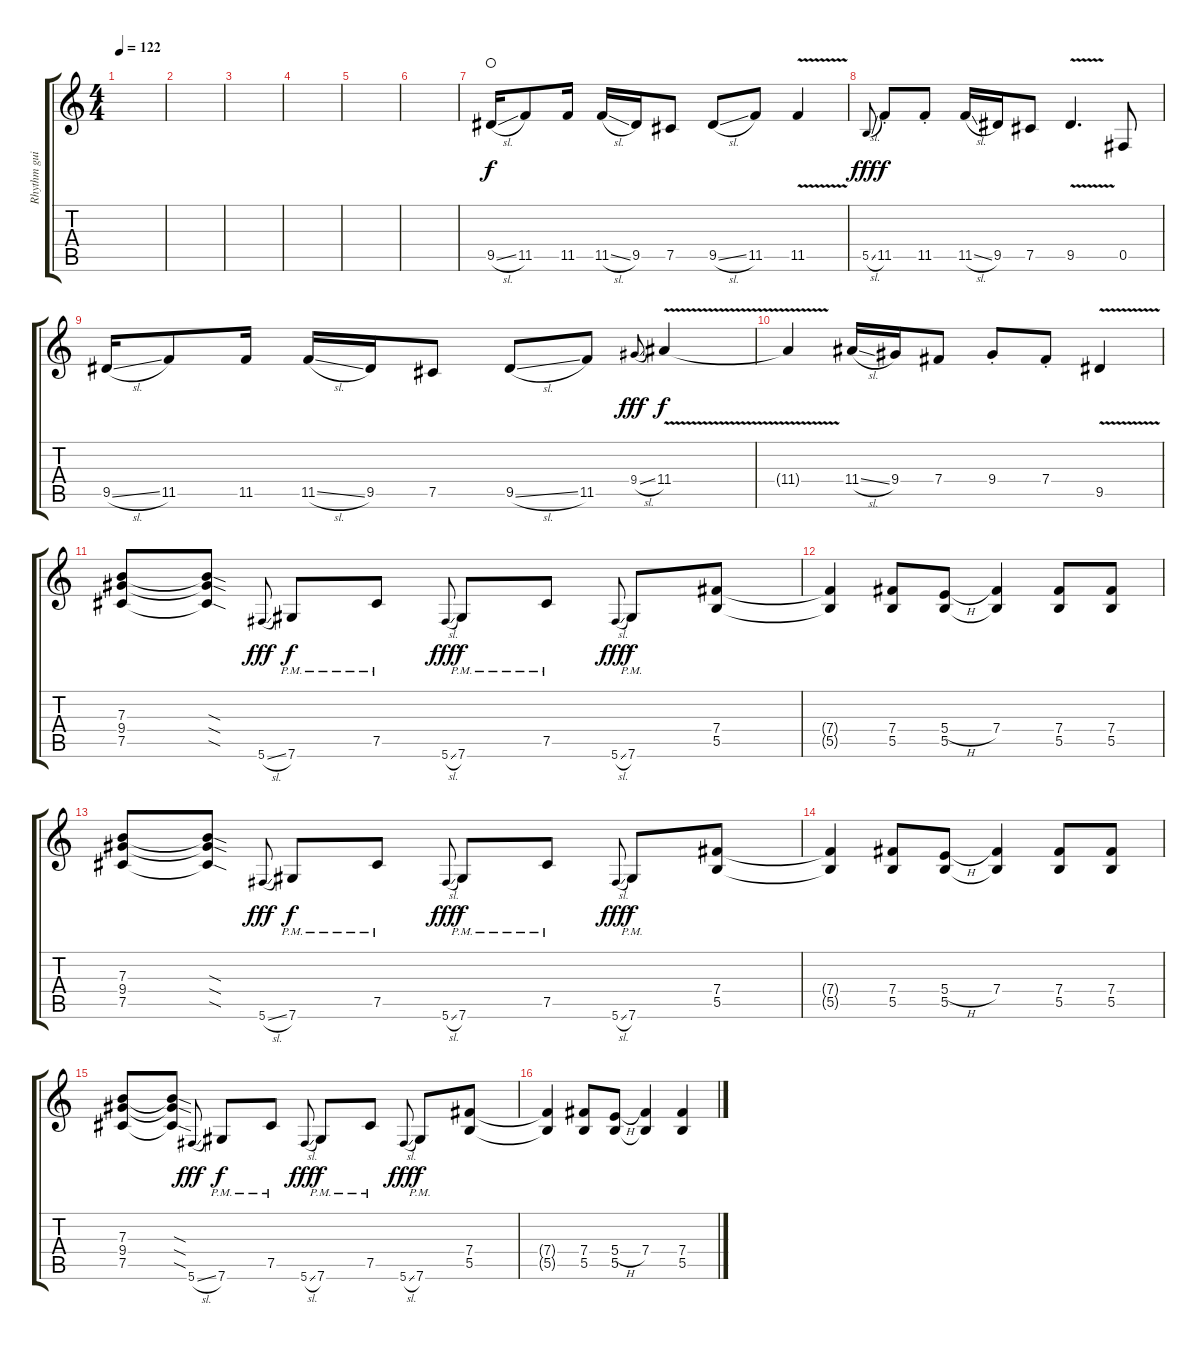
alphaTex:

\track ("Rhythm guitar 2" "Rhythm gui") {instrument overdrivenguitar}
\staff {score tabs}
\tuning (Db4 Ab3 E3 B2 Gb2 Db2) {hide}
\ts (4 4)
\tempo 122
\clef g2
\ks c
|
|
|
|
|
|
9.5{sl}.16{waho} 11.5.8 11.5.16 11.5{sl}.16 9.5.16 7.5.8 9.5{sl}.8 11.5.8 11.5{v}.4 |
5.5{sl}.8{gr onbeat dy fff} 11.5{st}.8{dy f} 11.5{st}.8 11.5{sl}.16 9.5.16 7.5.8 9.5{v}.4{d} 0.5.8 |
9.5{sl}.16 11.5.8 11.5.16 11.5{sl}.16 9.5.16 7.5.8 9.5{sl}.8 11.5.8 9.4{sl}.8{gr onbeat dy fff} 11.4{v}.4{dy f} |
11.4{t}.4 11.4{sl}.16 9.4.16 7.4.8 9.4{st}.8 7.4{st}.8 9.5{v}.4 |
(7.3 9.4 7.5).8 (7.3{sod t} 9.4{sod t} 7.5{sod t}).8 5.6{sl}.8{gr onbeat dy fff} 7.6{pm}.8{dy f} 7.5{pm}.8 5.6{sl}.8{gr onbeat dy fff} 7.6{pm}.8{dy f} 7.5{pm}.8 5.6{sl}.8{gr onbeat dy fff} 7.6{pm}.8{dy f} (7.4 5.5).8 |
(7.4{t} 5.5{t}).4 (7.4 5.5).8 (5.4{h} 5.5).8 (7.4 5.5{t}).4 (7.4 5.5).8 (7.4 5.5).8 |
(7.3 9.4 7.5).8 (7.3{sod t} 9.4{sod t} 7.5{sod t}).8 5.6{sl}.8{gr onbeat dy fff} 7.6{pm}.8{dy f} 7.5{pm}.8 5.6{sl}.8{gr onbeat dy fff} 7.6{pm}.8{dy f} 7.5{pm}.8 5.6{sl}.8{gr onbeat dy fff} 7.6{pm}.8{dy f} (7.4 5.5).8 |
(7.4{t} 5.5{t}).4 (7.4 5.5).8 (5.4{h} 5.5).8 (7.4 5.5{t}).4 (7.4 5.5).8 (7.4 5.5).8 |
(7.3 9.4 7.5).8 (7.3{sod t} 9.4{sod t} 7.5{sod t}).8 5.6{sl}.8{gr onbeat dy fff} 7.6{pm}.8{dy f} 7.5{pm}.8 5.6{sl}.8{gr onbeat dy fff} 7.6{pm}.8{dy f} 7.5{pm}.8 5.6{sl}.8{gr onbeat dy fff} 7.6{pm}.8{dy f} (7.4 5.5).8 |
(7.4{t} 5.5{t}).4 (7.4 5.5).8 (5.4{h} 5.5).8 (7.4 5.5{t}).4 (7.4 5.5).4
